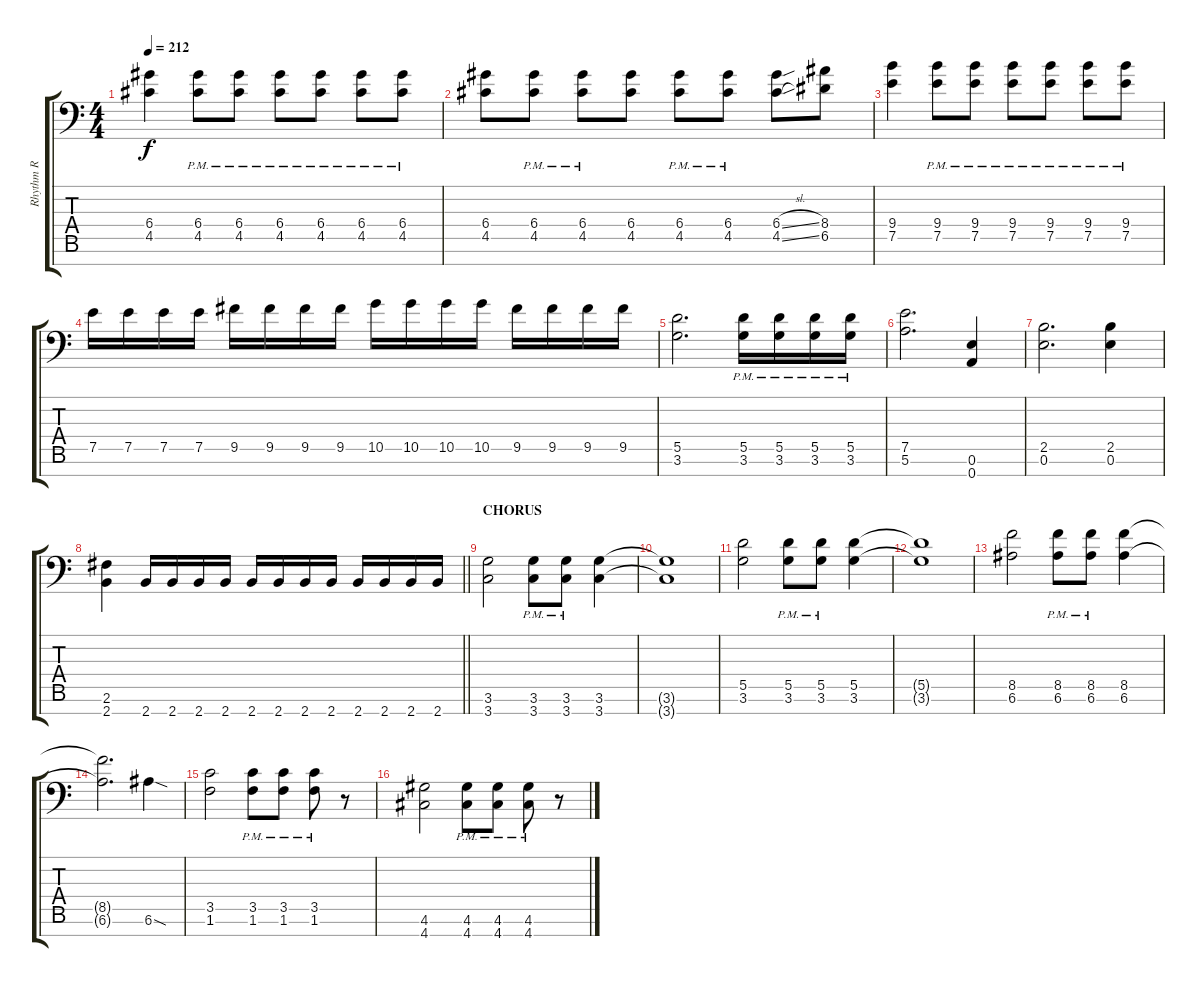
\track ("Rhythm R" "Rhythm R") {instrument overdrivenguitar}
\staff {score tabs}
\tuning (E4 B3 G3 D3 A2 E2 A1) {hide}
\ts (4 4)
\tempo 212
\clef f4
\ks c
(6.4 4.5).4{dy f} (6.4{pm} 4.5{pm}).8 (6.4{pm} 4.5{pm}).8 (6.4{pm} 4.5{pm}).8 (6.4{pm} 4.5{pm}).8 (6.4{pm} 4.5{pm}).8 (6.4{pm} 4.5{pm}).8 |
(6.4 4.5).8 (6.4{pm} 4.5{pm}).8 (6.4{pm} 4.5{pm}).8 (6.4 4.5).8 (6.4{pm} 4.5{pm}).8 (6.4{pm} 4.5{pm}).8 (6.4{sl} 4.5{sl}).8 (8.4 6.5).8 |
(9.4 7.5).4 (9.4{pm} 7.5{pm}).8 (9.4{pm} 7.5{pm}).8 (9.4{pm} 7.5{pm}).8 (9.4{pm} 7.5{pm}).8 (9.4{pm} 7.5{pm}).8 (9.4{pm} 7.5{pm}).8 |
7.5.16 7.5.16 7.5.16 7.5.16 9.5.16 9.5.16 9.5.16 9.5.16 10.5.16 10.5.16 10.5.16 10.5.16 9.5.16 9.5.16 9.5.16 9.5.16 |
(5.5 3.6).2{d} (5.5{pm} 3.6{pm}).16 (5.5{pm} 3.6{pm}).16 (5.5{pm} 3.6{pm}).16 (5.5{pm} 3.6{pm}).16 |
(7.5 5.6).2{d} (0.6 0.7).4 |
(2.5 0.6).2{d} (2.5 0.6).4 |
\barLineRight lightlight
(2.6 2.7).4 2.7.16 2.7.16 2.7.16 2.7.16 2.7.16 2.7.16 2.7.16 2.7.16 2.7.16 2.7.16 2.7.16 2.7.16 |
\section ("" "CHORUS")
(3.6 3.7).2 (3.6{pm} 3.7{pm}).8 (3.6{pm} 3.7{pm}).8 (3.6 3.7).4 |
(3.6{t} 3.7{t}).1 |
(5.5 3.6).2 (5.5{pm} 3.6{pm}).8 (5.5{pm} 3.6{pm}).8 (5.5 3.6).4 |
(5.5{t} 3.6{t}).1 |
(8.5 6.6).2 (8.5{pm} 6.6{pm}).8 (8.5{pm} 6.6{pm}).8 (8.5 6.6).4 |
(8.5{t} 6.6{t}).2{d} 6.6{sod}.4 |
(3.5 1.6).2 (3.5{pm} 1.6{pm}).8 (3.5{pm} 1.6{pm}).8 (3.5{pm} 1.6{pm}).8 r.8 |
(4.6 4.7).2 (4.6{pm} 4.7{pm}).8 (4.6{pm} 4.7{pm}).8 (4.6{pm} 4.7{pm}).8 r.8
